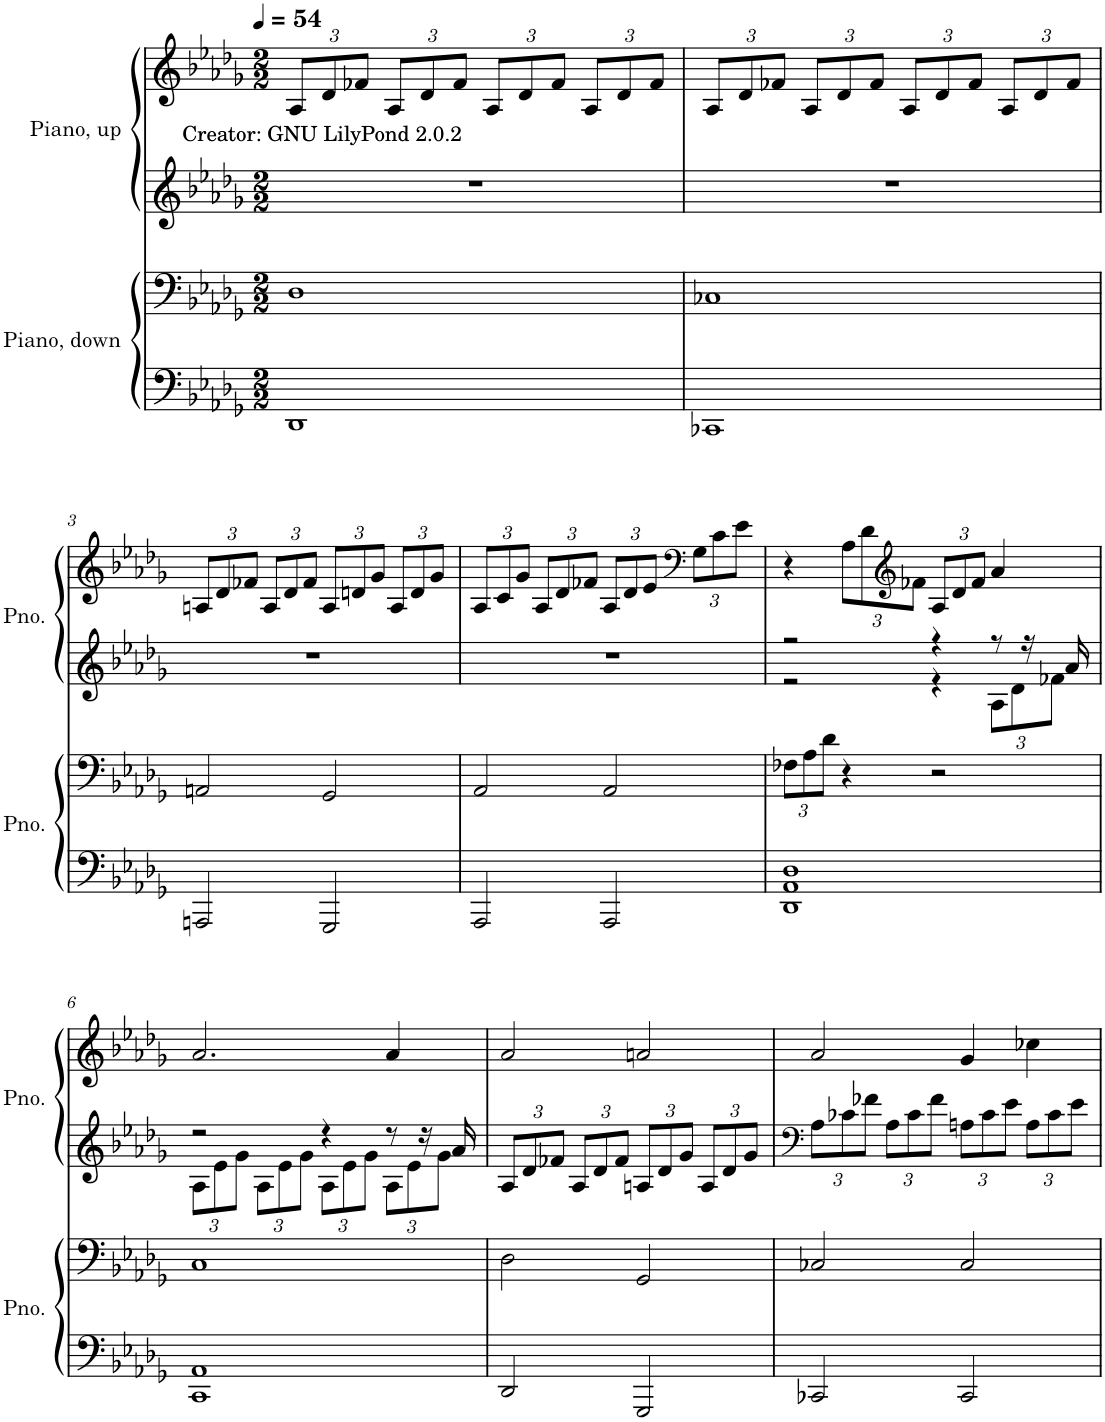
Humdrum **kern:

**kern	**kern	**kern	**kern	**text
*part2	*part2	*part1	*part1	*part1
*staff4	*staff3	*staff2	*staff1	*staff1
*I"Piano, down	*	*I"Piano, up	*	*
*I'Pno.	*	*I'Pno.	*	*
*clefF4	*clefF4	*clefG2	*clefG2	*
*k[b-e-a-d-g-]	*k[b-e-a-d-g-]	*k[b-e-a-d-g-]	*k[b-e-a-d-g-]	*
*M2/2	*M2/2	*M2/2	*M2/2	*
*MM54	*MM54	*MM54	*MM54	*
*	*	*	*Xbrackettup	*
=1	=1	=1	=1	=1
!	!	!	!	!LO:LY:b
1DD-	1D-	1r	12A-/L	Creator: GNU LilyPond 2.0.2
.	.	.	12d-/	.
.	.	.	12f-X/J	.
.	.	.	12A-/L	.
.	.	.	12d-/	.
.	.	.	12f-/J	.
.	.	.	12A-/L	.
.	.	.	12d-/	.
.	.	.	12f-/J	.
.	.	.	12A-/L	.
.	.	.	12d-/	.
.	.	.	12f-/J	.
=2	=2	=2	=2	=2
1CC-X	1C-X	1r	12A-/L	.
.	.	.	12d-/	.
.	.	.	12f-X/J	.
.	.	.	12A-/L	.
.	.	.	12d-/	.
.	.	.	12f-/J	.
.	.	.	12A-/L	.
.	.	.	12d-/	.
.	.	.	12f-/J	.
.	.	.	12A-/L	.
.	.	.	12d-/	.
.	.	.	12f-/J	.
!!LO:LB:g=z
=3	=3	=3	=3	=3
2AAAn/	2AAn/	1r	12An/L	.
.	.	.	12d-/	.
.	.	.	12f-X/J	.
.	.	.	12A/L	.
.	.	.	12d-/	.
.	.	.	12f-/J	.
2GGG-/	2GG-/	.	12A/L	.
.	.	.	12dn/	.
.	.	.	12g-/J	.
.	.	.	12A/L	.
.	.	.	12d/	.
.	.	.	12g-/J	.
=4	=4	=4	=4	=4
2AAA-/	2AA-/	1r	12A-/L	.
.	.	.	12c/	.
.	.	.	12g-/J	.
.	.	.	12A-/L	.
.	.	.	12d-/	.
.	.	.	12f-X/J	.
2AAA-/	2AA-/	.	12A-/L	.
.	.	.	12d-/	.
.	.	.	12e-/J	.
*	*	*	*clefF4	*
.	.	.	12G-\L	.
.	.	.	12c\	.
.	.	.	12e-\J	.
=5	=5	=5	=5	=5
*	*Xbrackettup	*	*	*
*	*	*^	*	*
1DD- 1AA- 1D-	12F-X\L	2r	2r	4r	.
.	12A-\	.	.	.	.
.	12d-\J	.	.	.	.
.	4r	.	.	12A-\L	.
.	.	.	.	12d-\	.
*	*	*	*	*clefG2	*
.	.	.	.	12f-X\J	.
.	2r	4r	4r	12A-/L	.
.	.	.	.	12d-/	.
.	.	.	.	12f-/J	.
*	*	*	*Xbrackettup	*	*
.	.	8r	12A-\L	4a-/	.
.	.	.	12d-\	.	.
.	.	16r	.	.	.
.	.	.	12f-X\J	.	.
.	.	16a-/	.	.	.
!!LO:LB:g=z
=6	=6	=6	=6	=6	=6
1CC 1AA-	1C	2r	12A-\L	2.a-/	.
.	.	.	12e-\	.	.
.	.	.	12g-\J	.	.
.	.	.	12A-\L	.	.
.	.	.	12e-\	.	.
.	.	.	12g-\J	.	.
.	.	4r	12A-\L	.	.
.	.	.	12e-\	.	.
.	.	.	12g-\J	.	.
.	.	8r	12A-\L	4a-/	.
.	.	.	12e-\	.	.
.	.	16r	.	.	.
.	.	.	12g-\J	.	.
.	.	16a-/	.	.	.
*	*	*v	*v	*	*
=7	=7	=7	=7	=7
2DD-/	2D-\	12A-/L	2a-/	.
.	.	12d-/	.	.
.	.	12f-X/J	.	.
.	.	12A-/L	.	.
.	.	12d-/	.	.
.	.	12f-/J	.	.
2GGG-/	2GG-/	12An/L	2an/	.
.	.	12d-/	.	.
.	.	12g-/J	.	.
.	.	12A/L	.	.
.	.	12d-/	.	.
.	.	12g-/J	.	.
=8	=8	=8	=8	=8
*	*	*clefF4	*	*
2CC-X/	2C-X/	12A-\L	2a-/	.
.	.	12c-X\	.	.
.	.	12f-X\J	.	.
.	.	12A-\L	.	.
.	.	12c-\	.	.
.	.	12f-\J	.	.
2CC-/	2C-/	12An\L	4g-/	.
.	.	12c-\	.	.
.	.	12e-\J	.	.
.	.	12A\L	4cc-X\	.
.	.	12c-\	.	.
.	.	12e-\J	.	.
=	=	=	=	=
*-	*-	*-	*-	*-
